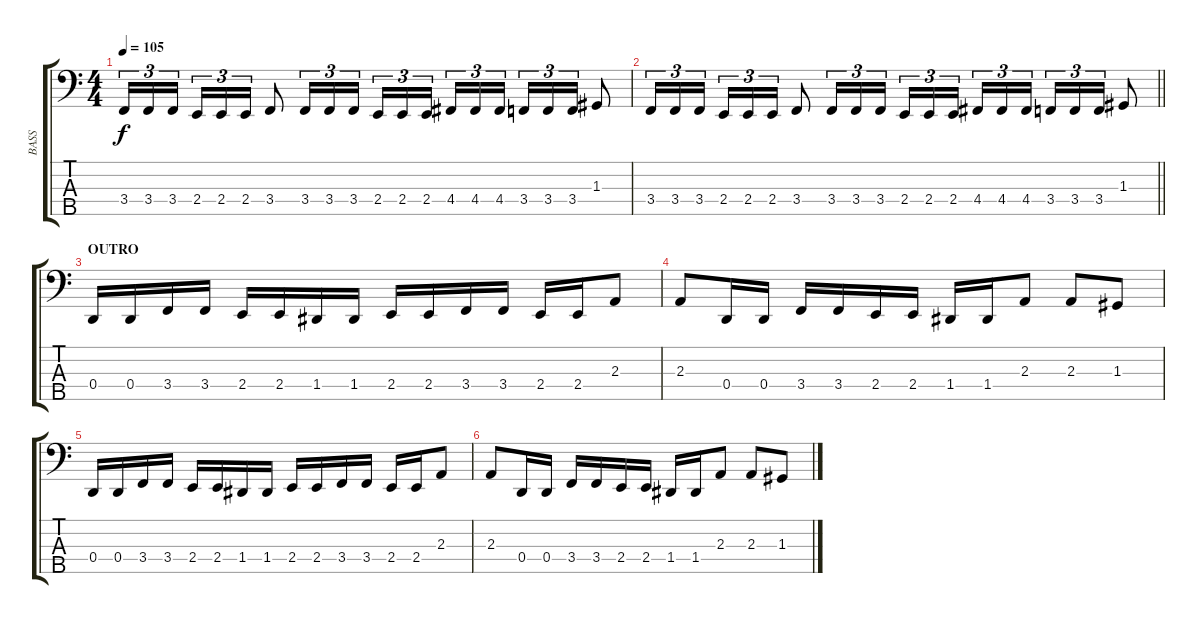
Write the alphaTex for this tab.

\track ("BASS" "BASS") {instrument electricbassfinger}
\staff {score tabs}
\tuning (F2 C2 G1 D1 A0) {hide}
\ts (4 4)
\tempo 105
\clef f4
\ks c
3.4.16{tu (3 2) dy f} 3.4.16{tu (3 2)} 3.4.16{tu (3 2) beam splitsecondary} 2.4.16{tu (3 2)} 2.4.16{tu (3 2)} 2.4.16{tu (3 2)} 3.4.8 3.4.16{tu (3 2)} 3.4.16{tu (3 2)} 3.4.16{tu (3 2)} 2.4.16{tu (3 2)} 2.4.16{tu (3 2)} 2.4.16{tu (3 2) beam splitsecondary} 4.4.16{tu (3 2)} 4.4.16{tu (3 2)} 4.4.16{tu (3 2)} 3.4.16{tu (3 2)} 3.4.16{tu (3 2)} 3.4.16{tu (3 2)} 1.3.8 |
\barLineRight lightlight
3.4.16{tu (3 2)} 3.4.16{tu (3 2)} 3.4.16{tu (3 2) beam splitsecondary} 2.4.16{tu (3 2)} 2.4.16{tu (3 2)} 2.4.16{tu (3 2)} 3.4.8 3.4.16{tu (3 2)} 3.4.16{tu (3 2)} 3.4.16{tu (3 2)} 2.4.16{tu (3 2)} 2.4.16{tu (3 2)} 2.4.16{tu (3 2) beam splitsecondary} 4.4.16{tu (3 2)} 4.4.16{tu (3 2)} 4.4.16{tu (3 2)} 3.4.16{tu (3 2)} 3.4.16{tu (3 2)} 3.4.16{tu (3 2)} 1.3.8 |
\section ("" "OUTRO")
0.4.16 0.4.16 3.4.16 3.4.16 2.4.16 2.4.16 1.4.16 1.4.16 2.4.16 2.4.16 3.4.16 3.4.16 2.4.16 2.4.16 2.3.8 |
2.3.8 0.4.16 0.4.16 3.4.16 3.4.16 2.4.16 2.4.16 1.4.16 1.4.16 2.3.8 2.3.8 1.3.8 |
0.4.16 0.4.16 3.4.16 3.4.16 2.4.16 2.4.16 1.4.16 1.4.16 2.4.16 2.4.16 3.4.16 3.4.16 2.4.16 2.4.16 2.3.8 |
2.3.8 0.4.16 0.4.16 3.4.16 3.4.16 2.4.16 2.4.16 1.4.16 1.4.16 2.3.8 2.3.8 1.3.8
